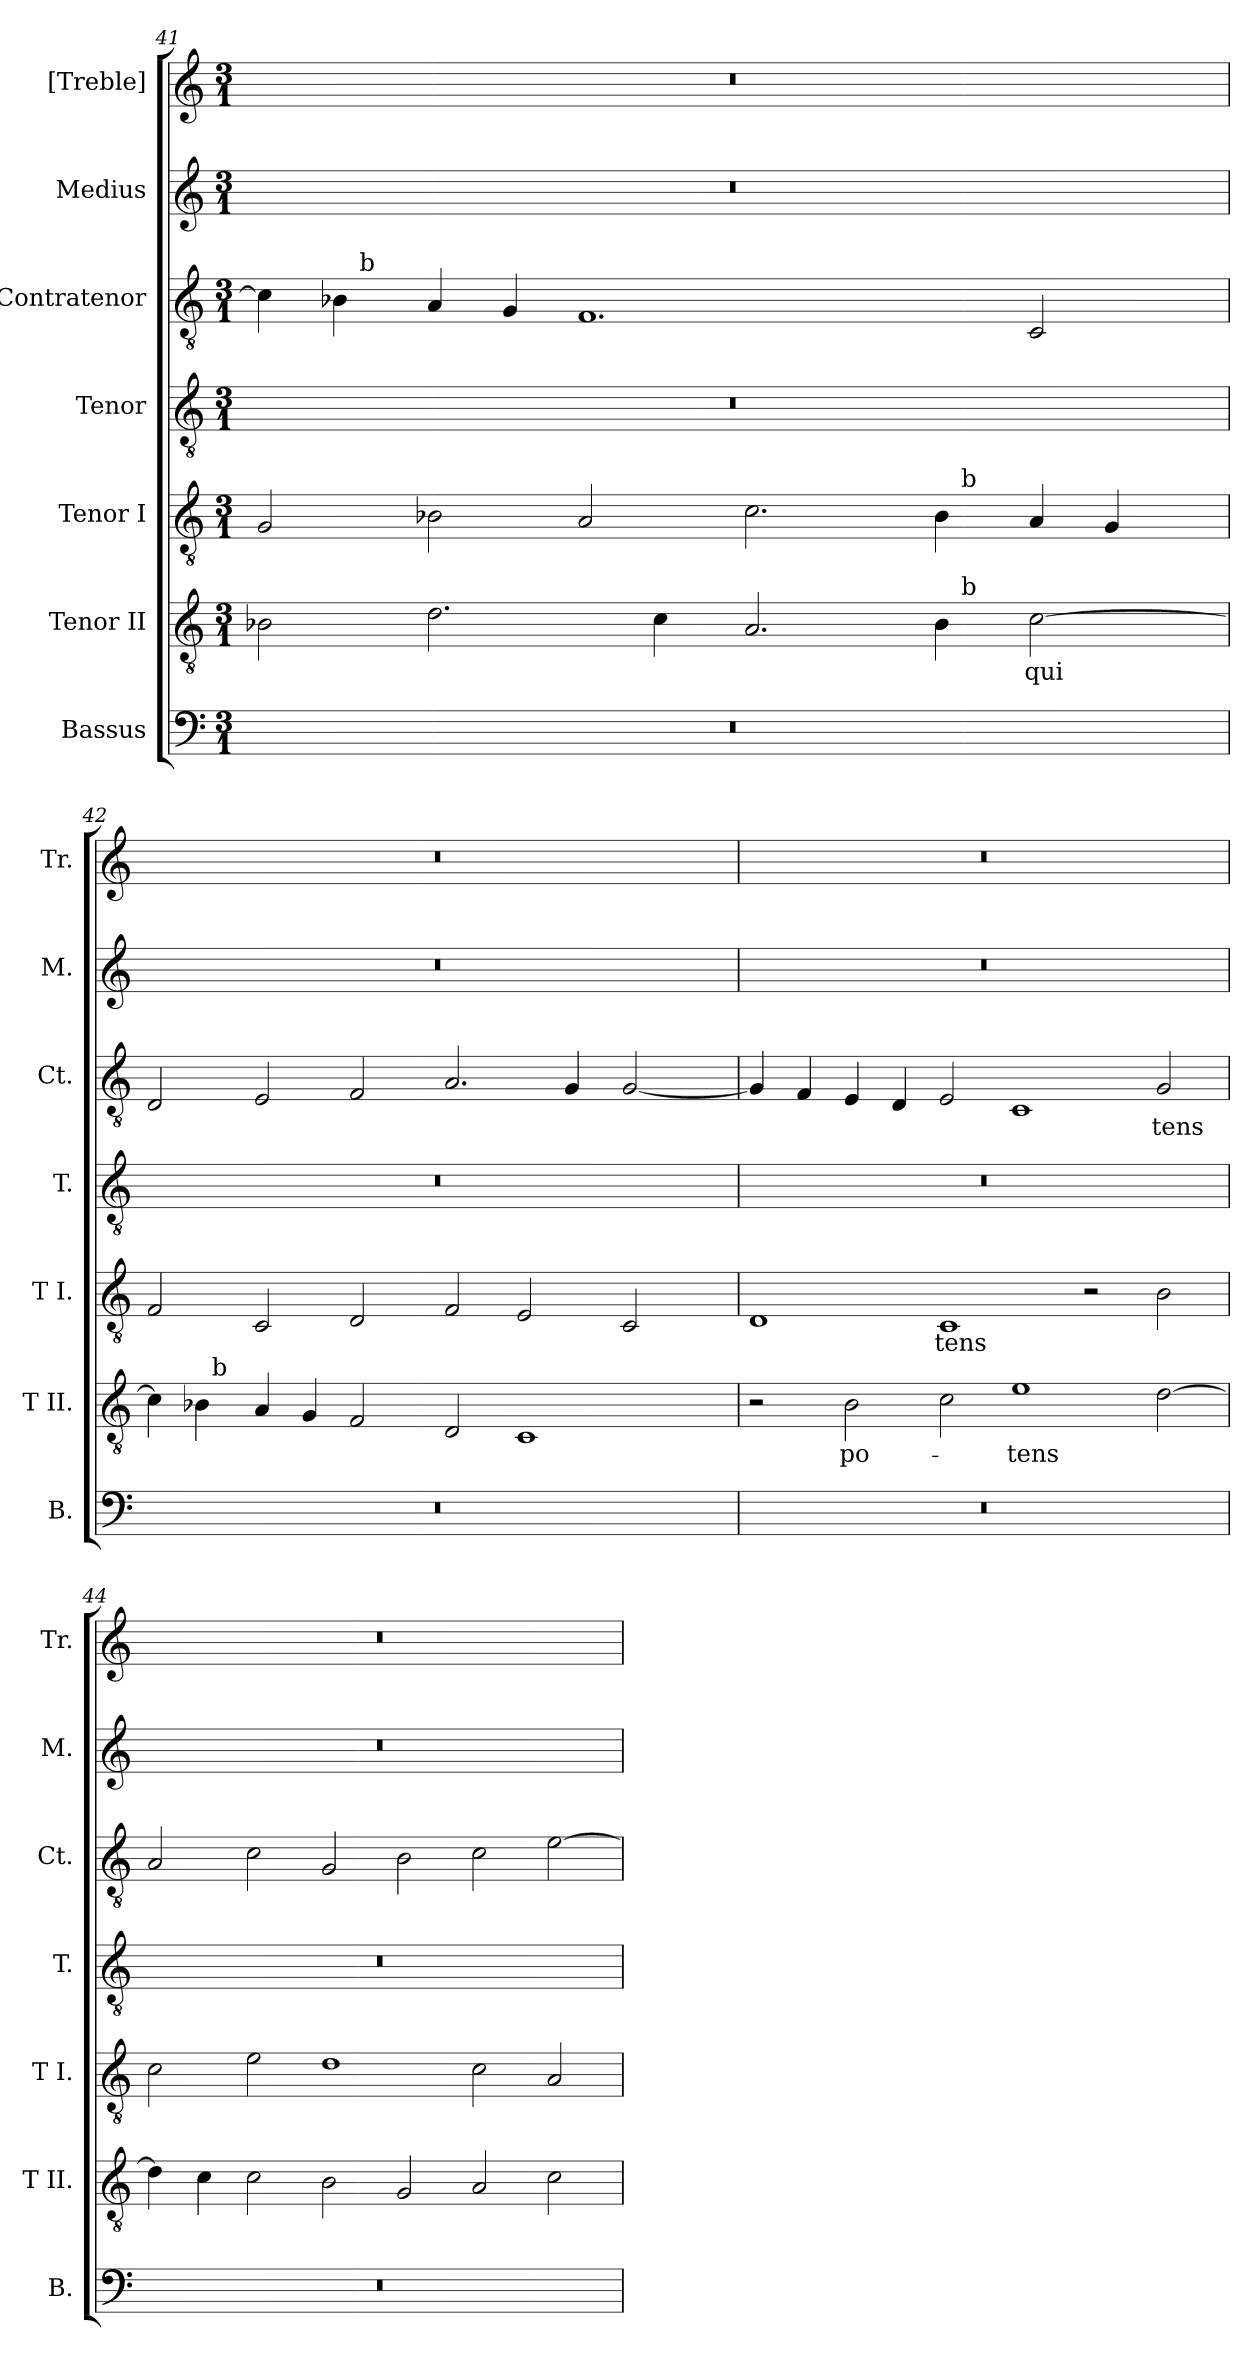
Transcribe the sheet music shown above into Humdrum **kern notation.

**kern	**kern	**text	**kern	**text	**kern	**kern	**text	**kern	**kern
*part7	*part6	*part6	*part5	*part5	*part4	*part3	*part3	*part2	*part1
*staff7	*staff6	*staff6	*staff5	*staff5	*staff4	*staff3	*staff3	*staff2	*staff1
*I"Bassus	*I"Tenor II	*	*I"Tenor I	*	*I"Tenor	*I"Contratenor	*	*I"Medius	*I"[Treble]
*I'B.	*I'T II.	*	*I'T I.	*	*I'T.	*I'Ct.	*	*I'M.	*I'Tr.
*clefF4	*clefGv2	*	*clefGv2	*	*clefGv2	*clefGv2	*	*clefG2	*clefG2
*	*ITrd7c12	*	*ITrd7c12	*	*ITrd7c12	*ITrd7c12	*	*	*
*k[]	*k[]	*	*k[]	*	*k[]	*k[]	*	*k[]	*k[]
*C:	*C:	*	*C:	*	*C:	*C:	*	*C:	*C:
*M3/1	*M3/1	*	*M3/1	*	*M3/1	*M3/1	*	*M3/1	*M3/1
=41	=41	=41	=41	=41	=41	=41	=41	=41	=41
!LO:N:vis=1	!	!	!	!	!LO:N:vis=1	!	!	!LO:N:vis=1	!LO:N:vis=1
*	*^	*	*^	*	*	*^	*	*	*
0.r	2BB-Xi\	1ryy	.	2GGi/	1ryy	.	0.r	4Ci\]	4ryy	.	0.r	0.r
.	.	.	.	.	.	.	.	4BB-i\	32ryy	.	.	.
.	.	.	.	.	.	.	.	.	256ryy	.	.	.
!	!	!	!	!	!	!	!	!	!LO:TX:a:t=b	!	!	!
.	.	.	.	.	.	.	.	.	1ryy	.	.	.
.	2.Di\	.	.	2BB-Xi\	.	.	.	4AAi/	.	.	.	.
.	.	.	.	.	.	.	.	4GGi/	.	.	.	.
.	.	1ryy	.	2AAi/	1ryy	.	.	1.FFi	.	.	.	.
.	4Ci\	.	.	.	.	.	.	.	.	.	.	.
.	.	.	.	.	.	.	.	.	1ryy	.	.	.
.	2.AAi/	.	.	2.Ci\	.	.	.	.	.	.	.	.
.	.	4ryy	.	.	4ryy	.	.	.	.	.	.	.
.	4BB-i\	32ryy	.	4BB-i\	32ryy	.	.	.	.	.	.	.
.	.	256ryy	.	.	256ryy	.	.	.	.	.	.	.
!	!	!	!	!	!LO:TX:a:t=b	!	!	!	!	!	!	!
!	!	!LO:TX:a:t=b	!	!	!	!	!	!	!	!	!	!
.	.	2ryy	.	.	2ryy	.	.	.	2ryy	.	.	.
!	!	!	!LO:LY:b:color=#000000	!	!	!	!	!	!	!	!	!
.	[>2Ci\	.	qui	4AAi/	.	.	.	2CCi/	.	.	.	.
.	.	.	.	4GGi/	.	.	.	.	.	.	.	.
.	.	8ryy	.	.	8ryy	.	.	.	8ryy	.	.	.
.	.	16ryy	.	.	16ryy	.	.	.	16ryy	.	.	.
.	.	64..ryy	.	.	64..ryy	.	.	.	64..ryy	.	.	.
!!LO:LB:g=z
=42`	=42`	=42`	=42`	=42`	=42`	=42`	=42`	=42`	=42`	=42`	=42`	=42`
!LO:N:vis=1	!	!	!	!	!	!	!LO:N:vis=1	!	!	!	!LO:N:vis=1	!LO:N:vis=1
*	*	*	*	*v	*v	*	*	*v	*v	*	*	*
0.r	4Ci\]	4ryy	.	2FFi/	.	0.r	2DDi/	.	0.r	0.r
.	4BB-i\	32ryy	.	.	.	.	.	.	.	.
.	.	256ryy	.	.	.	.	.	.	.	.
!	!	!LO:TX:a:t=b	!	!	!	!	!	!	!	!
.	.	1ryy	.	.	.	.	.	.	.	.
.	4AAi/	.	.	2CCi/	.	.	2EEi/	.	.	.
.	4GGi/	.	.	.	.	.	.	.	.	.
.	2FFi/	.	.	2DDi/	.	.	2FFi/	.	.	.
.	.	1ryy	.	.	.	.	.	.	.	.
.	2DDi/	.	.	2FFi/	.	.	2.AAi/	.	.	.
.	1CCi	.	.	2EEi/	.	.	.	.	.	.
.	.	.	.	.	.	.	4GGi/	.	.	.
.	.	2ryy	.	.	.	.	.	.	.	.
.	.	.	.	2CCi/	.	.	[<2GGi/	.	.	.
.	.	8ryy	.	.	.	.	.	.	.	.
.	.	16ryy	.	.	.	.	.	.	.	.
.	.	64..ryy	.	.	.	.	.	.	.	.
=43`	=43`	=43`	=43`	=43`	=43`	=43`	=43`	=43`	=43`	=43`
!LO:N:vis=1	!	!	!	!	!	!LO:N:vis=1	!	!	!LO:N:vis=1	!LO:N:vis=1
*	*v	*v	*	*	*	*	*	*	*	*
0.r	2r	.	1DDi	.	0.r	4GGi/]	.	0.r	0.r
.	.	.	.	.	.	4FFi/	.	.	.
!	!	!LO:LY:b:color=#000000	!	!	!	!	!	!	!
.	2BBi\	po-	.	.	.	4EEi/	.	.	.
.	.	.	.	.	.	4DDi/	.	.	.
!	!	!	!	!LO:LY:b:color=#000000	!	!	!	!	!
.	2Ci\	.	1CCi	-tens	.	2EEi/	.	.	.
!	!	!LO:LY:b:color=#000000	!	!	!	!	!	!	!
.	1Ei	-tens	.	.	.	1CCi	.	.	.
.	.	.	2r	.	.	.	.	.	.
!	!	!	!	!	!	!	!LO:LY:b:color=#000000	!	!
.	[>2Di\	.	2BBi\	.	.	2GGi/	-tens	.	.
!!LO:LB:g=z
=44`	=44`	=44`	=44`	=44`	=44`	=44`	=44`	=44`	=44`
!LO:N:vis=1	!	!	!	!	!LO:N:vis=1	!	!	!LO:N:vis=1	!LO:N:vis=1
0.r	4Di\]	.	2Ci\	.	0.r	2AAi/	.	0.r	0.r
.	4Ci\	.	.	.	.	.	.	.	.
.	2Ci\	.	2Ei\	.	.	2Ci\	.	.	.
.	2BBi\	.	1Di	.	.	2GGi/	.	.	.
.	2GGi/	.	.	.	.	2BBi\	.	.	.
.	2AAi/	.	2Ci\	.	.	2Ci\	.	.	.
.	2Ci\	.	2AAi/	.	.	[>2Ei\	.	.	.
=`	=`	=`	=`	=`	=`	=`	=`	=`	=`
*-	*-	*-	*-	*-	*-	*-	*-	*-	*-
